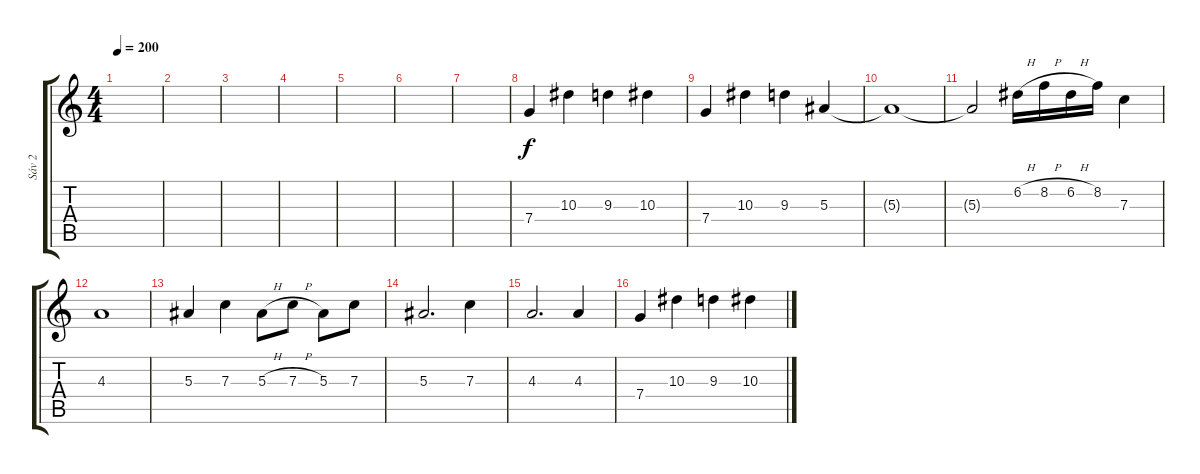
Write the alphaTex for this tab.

\track ("Sáv 2" "Sáv 2") {instrument electricguitarclean}
\staff {score tabs}
\tuning (D4 A3 F3 C3 G2 D2) {hide}
\ts (4 4)
\tempo 200
\clef g2
\ks c
|
|
|
|
|
|
|
7.4.4 10.3.4 9.3.4 10.3.4 |
7.4.4 10.3.4 9.3.4 5.3.4 |
5.3{t}.1 |
5.3{t}.2 6.2{h}.16 8.2{h}.16 6.2{h}.16 8.2.16 7.3.4 |
4.3.1 |
5.3.4 7.3.4 5.3{h}.8 7.3{h}.8 5.3.8 7.3.8 |
5.3.2{d} 7.3.4 |
4.3.2{d} 4.3.4 |
7.4.4 10.3.4 9.3.4 10.3.4
